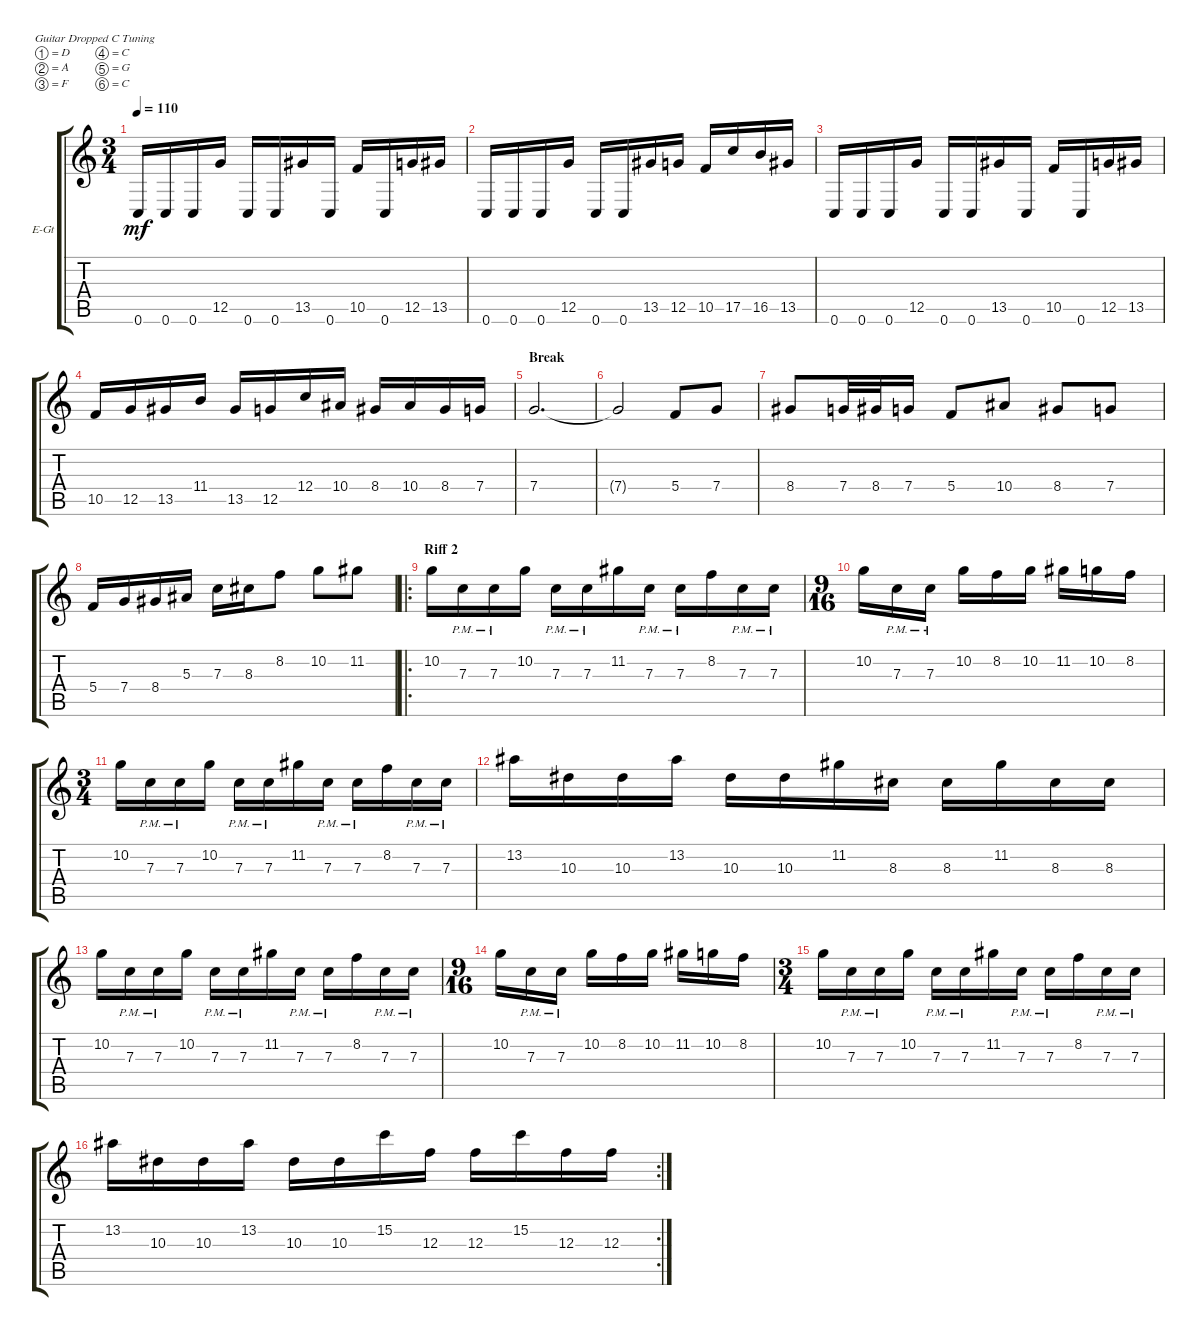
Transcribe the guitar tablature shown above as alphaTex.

\defaultSystemsLayout 4
\bracketExtendMode groupsimilarinstruments
\firstSystemTrackNameOrientation horizontal
\otherSystemsTrackNameOrientation horizontal
\track ("Electric Guitar" "E-Gt") {instrument distortionguitar}
\staff {score tabs}
\tuning (D4 A3 F3 C3 G2 C2)
\ts (3 4)
\tempo 110
\clef g2
\ks c
0.6.16{dy mf} 0.6.16 0.6.16 12.5.16 0.6.16 0.6.16 13.5.16 0.6.16 10.5.16 0.6.16 12.5.16 13.5.16 |
0.6.16 0.6.16 0.6.16 12.5.16 0.6.16 0.6.16 13.5.16 12.5.16 10.5.16 17.5.16 16.5.16 13.5.16 |
0.6.16 0.6.16 0.6.16 12.5.16 0.6.16 0.6.16 13.5.16 0.6.16 10.5.16 0.6.16 12.5.16 13.5.16 |
10.5.16 12.5.16 13.5.16 11.4.16 13.5.16 12.5.16 12.4.16 10.4.16 8.4.16 10.4.16 8.4.16 7.4.16 |
\section ("" "Break")
7.4.2{d} |
7.4{t}.2 5.4.8 7.4.8 |
8.4.8 7.4.32 8.4.32 7.4.16 5.4.8 10.4.8 8.4.8 7.4.8 |
5.4.16 7.4.16 8.4.16 5.3.16 7.3.16 8.3.16 8.2.8 10.2.8 11.2.8 |
\ro
\section ("" "Riff 2")
10.2.16 7.3{pm}.16 7.3{pm}.16 10.2.16 7.3{pm}.16 7.3{pm}.16 11.2.16 7.3{pm}.16 7.3{pm}.16 8.2.16 7.3{pm}.16 7.3{pm}.16 |
\ts (9 16)
10.2.16 7.3{pm}.16 7.3{pm}.16 10.2.16 8.2.16 10.2.16 11.2.16 10.2.16 8.2.16 |
\ts (3 4)
10.2.16 7.3{pm}.16 7.3{pm}.16 10.2.16 7.3{pm}.16 7.3{pm}.16 11.2.16 7.3{pm}.16 7.3{pm}.16 8.2.16 7.3{pm}.16 7.3{pm}.16 |
13.2.16 10.3.16 10.3.16 13.2.16 10.3.16 10.3.16 11.2.16 8.3.16 8.3.16 11.2.16 8.3.16 8.3.16 |
10.2.16 7.3{pm}.16 7.3{pm}.16 10.2.16 7.3{pm}.16 7.3{pm}.16 11.2.16 7.3{pm}.16 7.3{pm}.16 8.2.16 7.3{pm}.16 7.3{pm}.16 |
\ts (9 16)
10.2.16 7.3{pm}.16 7.3{pm}.16 10.2.16 8.2.16 10.2.16 11.2.16 10.2.16 8.2.16 |
\ts (3 4)
10.2.16 7.3{pm}.16 7.3{pm}.16 10.2.16 7.3{pm}.16 7.3{pm}.16 11.2.16 7.3{pm}.16 7.3{pm}.16 8.2.16 7.3{pm}.16 7.3{pm}.16 |
\rc 2
13.2.16 10.3.16 10.3.16 13.2.16 10.3.16 10.3.16 15.2.16 12.3.16 12.3.16 15.2.16 12.3.16 12.3.16
